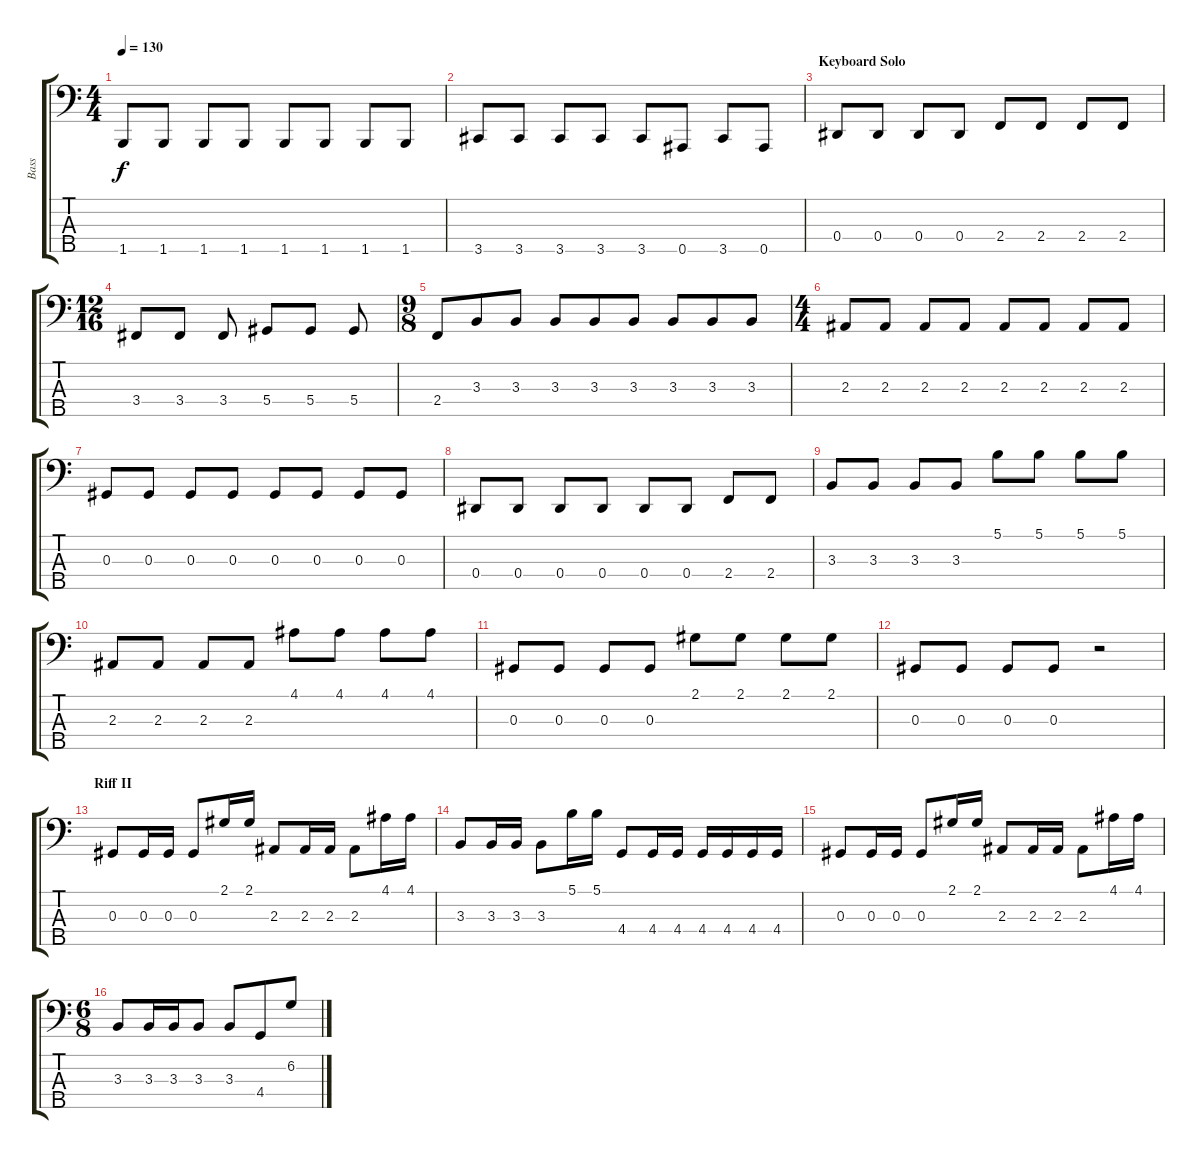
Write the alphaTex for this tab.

\track ("Bass" "Bass") {instrument electricbassfinger}
\staff {score tabs}
\tuning (Gb2 Db2 Ab1 Eb1 Bb0) {hide}
\ts (4 4)
\tempo 130
\clef f4
\ks c
1.5.8{dy f} 1.5.8 1.5.8 1.5.8 1.5.8 1.5.8 1.5.8 1.5.8 |
3.5.8 3.5.8 3.5.8 3.5.8 3.5.8 0.5.8 3.5.8 0.5.8 |
\section ("" "Keyboard Solo")
0.4.8 0.4.8 0.4.8 0.4.8 2.4.8 2.4.8 2.4.8 2.4.8 |
\ts (12 16)
3.4.8 3.4.8 3.4.8 5.4.8 5.4.8 5.4.8 |
\ts (9 8)
2.4.8 3.3.8 3.3.8 3.3.8 3.3.8 3.3.8 3.3.8 3.3.8 3.3.8 |
\ts (4 4)
2.3.8 2.3.8 2.3.8 2.3.8 2.3.8 2.3.8 2.3.8 2.3.8 |
0.3.8 0.3.8 0.3.8 0.3.8 0.3.8 0.3.8 0.3.8 0.3.8 |
0.4.8 0.4.8 0.4.8 0.4.8 0.4.8 0.4.8 2.4.8 2.4.8 |
3.3.8 3.3.8 3.3.8 3.3.8 5.1.8 5.1.8 5.1.8 5.1.8 |
2.3.8 2.3.8 2.3.8 2.3.8 4.1.8 4.1.8 4.1.8 4.1.8 |
0.3.8 0.3.8 0.3.8 0.3.8 2.1.8 2.1.8 2.1.8 2.1.8 |
0.3.8 0.3.8 0.3.8 0.3.8 r.2 |
\section ("" "Riff II")
0.3.8 0.3.16 0.3.16 0.3.8 2.1.16 2.1.16 2.3.8 2.3.16 2.3.16 2.3.8 4.1.16 4.1.16 |
3.3.8 3.3.16 3.3.16 3.3.8 5.1.16 5.1.16 4.4.8 4.4.16 4.4.16 4.4.16 4.4.16 4.4.16 4.4.16 |
0.3.8 0.3.16 0.3.16 0.3.8 2.1.16 2.1.16 2.3.8 2.3.16 2.3.16 2.3.8 4.1.16 4.1.16 |
\ts (6 8)
3.3.8 3.3.16 3.3.16 3.3.8 3.3.8 4.4.8 6.2.8
